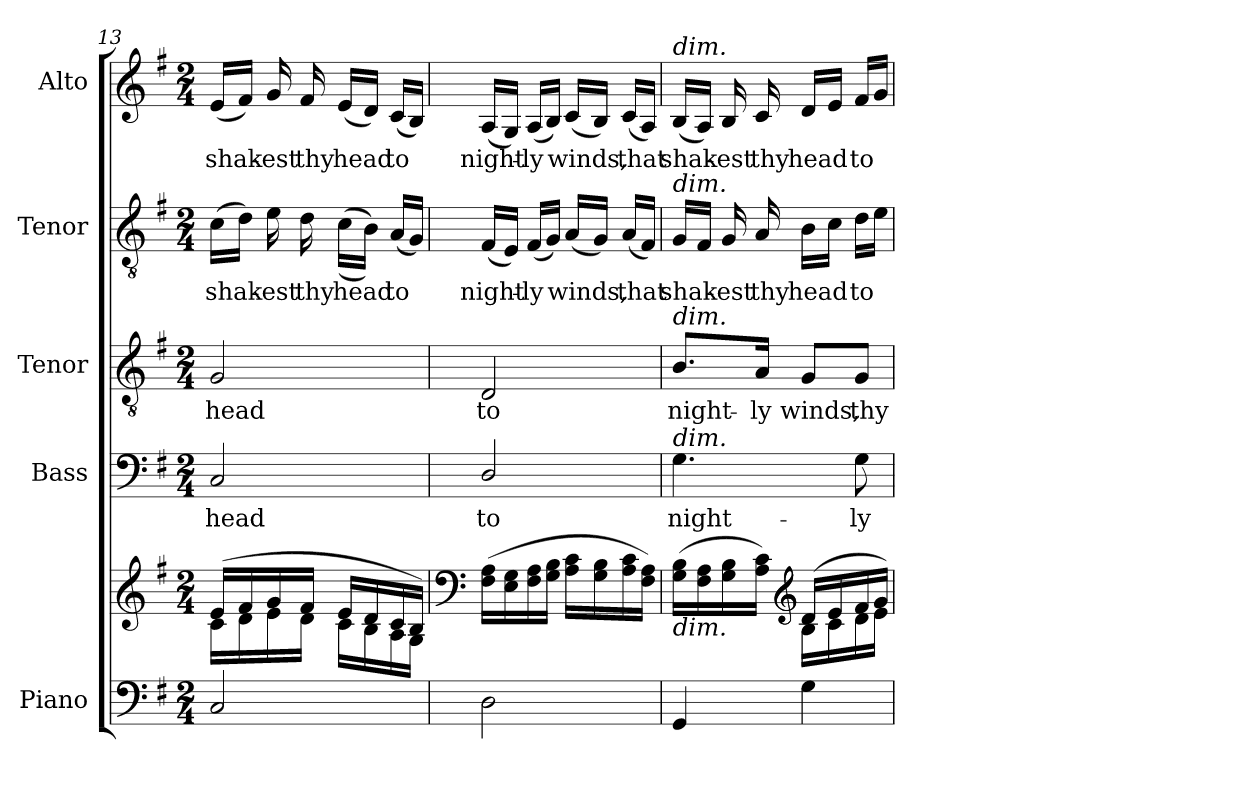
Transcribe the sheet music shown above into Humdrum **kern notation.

**kern	**kern	**kern	**text	**kern	**text	**kern	**text	**kern	**text
*part5	*part5	*part4	*part4	*part3	*part3	*part2	*part2	*part1	*part1
*staff6	*staff5	*staff4	*staff4	*staff3	*staff3	*staff2	*staff2	*staff1	*staff1
*I"Piano	*	*I"Bass	*	*I"Tenor	*	*I"Tenor	*	*I"Alto	*
*I'Pno.	*	*I'B.	*	*I'T.	*	*I'T.	*	*I'A.	*
*clefF4	*clefG2	*clefF4	*	*clefGv2	*	*clefGv2	*	*clefG2	*
*	*	*	*	*ITrd7c12	*	*ITrd7c12	*	*	*
*k[f#]	*k[f#]	*k[f#]	*	*k[f#]	*	*k[f#]	*	*k[f#]	*
*G:	*G:	*G:	*	*G:	*	*G:	*	*G:	*
*M2/4	*M2/4	*M2/4	*	*M2/4	*	*M2/4	*	*M2/4	*
=13	=13	=13	=13	=13	=13	=13	=13	=13	=13
*	*^	*	*	*	*	*	*	*	*
!	!	!	!	!LO:LY:b:color=#000000	!	!	!	!	!	!
!	!	!	!	!	!	!LO:LY:b:color=#000000	!	!	!	!
!	!	!	!	!	!	!	!	!LO:LY:b:color=#000000	!	!
!	!	!	!	!	!	!	!	!	!	!LO:LY:b:color=#000000
2Ci/	(16ei/LL	16ci\LL	2Ci/	head	2GGi/	head	(16Ci\LL	shak-	(16ei/LL	shak-
.	16f#i/	16di\	.	.	.	.	16Di\JJ)	.	16f#i/JJ)	.
!	!	!	!	!	!	!	!	!LO:LY:b:color=#000000	!	!
!	!	!	!	!	!	!	!	!	!	!LO:LY:b:color=#000000
.	16gi/	16ei\	.	.	.	.	16Ei\	-est	16gi/	-est
!	!	!	!	!	!	!	!	!LO:LY:b:color=#000000	!	!
!	!	!	!	!	!	!	!	!	!	!LO:LY:b:color=#000000
.	16f#i/JJ	16di\JJ	.	.	.	.	16Di\	thy	16f#i/	thy
!	!	!	!	!	!	!	!	!LO:LY:b:color=#000000	!	!
!	!	!	!	!	!	!	!	!	!	!LO:LY:b:color=#000000
.	16ei/LL	16ci\LL	.	.	.	.	((16Ci\LL	head	(16ei/LL	head
.	16di/	16Bi\	.	.	.	.	16BBi\JJ))	.	16di/JJ)	.
!	!	!	!	!	!	!	!	!LO:LY:b:color=#000000	!	!
!	!	!	!	!	!	!	!	!	!	!LO:LY:b:color=#000000
.	16ci/	16Ai\	.	.	.	.	(16AAi/LL	to	(16ci/LL	to
.	16Bi/JJ)	16Gi\JJ	.	.	.	.	16GGi/JJ)	.	16Bi/JJ)	.
*	*v	*v	*	*	*	*	*	*	*	*
!!LO:LB:g=z
=14	=14	=14	=14	=14	=14	=14	=14	=14	=14
*	*clefF4	*	*	*	*	*	*	*	*
*	*^	*	*	*	*	*	*	*	*
!	!	!	!	!LO:LY:b:color=#000000	!	!	!	!	!	!
*	*v	*v	*	*	*	*	*	*	*	*
*	*^	*	*	*	*	*	*	*	*
!	!	!	!	!	!	!LO:LY:b:color=#000000	!	!	!	!
*	*v	*v	*	*	*	*	*	*	*	*
*	*^	*	*	*	*	*	*	*	*
!	!	!	!	!	!	!	!	!LO:LY:b:color=#000000	!	!
*	*v	*v	*	*	*	*	*	*	*	*
*	*^	*	*	*	*	*	*	*	*
!	!	!	!	!	!	!	!	!	!	!LO:LY:b:color=#000000
*	*v	*v	*	*	*	*	*	*	*	*
2Di\	(16F#i\ 16AiLL	2Di/	to	2DDi/	to	(16FF#i/LL	night-	(16Ai/LL	night-
.	16Ei\ 16Gi	.	.	.	.	16EEi/JJ)	.	16Gi/JJ)	.
!	!	!	!	!	!	!	!LO:LY:b:color=#000000	!	!
!	!	!	!	!	!	!	!	!	!LO:LY:b:color=#000000
.	16F#i\ 16Ai	.	.	.	.	(16FF#i/LL	-ly	(16Ai/LL	-ly
.	16Gi\ 16BiJJ	.	.	.	.	16GGi/JJ)	.	16Bi/JJ)	.
!	!	!	!	!	!	!	!LO:LY:b:color=#000000	!	!
!	!	!	!	!	!	!	!	!	!LO:LY:b:color=#000000
.	16Ai\ 16ciLL	.	.	.	.	(16AAi/LL	winds,	(16ci/LL	winds,
.	16Gi\ 16Bi	.	.	.	.	16GGi/JJ)	.	16Bi/JJ)	.
!	!	!	!	!	!	!	!LO:LY:b:color=#000000	!	!
!	!	!	!	!	!	!	!	!	!LO:LY:b:color=#000000
.	16Ai\ 16ci	.	.	.	.	(16AAi/LL	that	(16ci/LL	that
.	16F#i\ 16AiJJ)	.	.	.	.	16FF#i/JJ)	.	16Ai/JJ)	.
=15	=15	=15	=15	=15	=15	=15	=15	=15	=15
*	*^	*	*	*	*	*	*	*	*
!	!	!	!	!LO:LY:b:color=#000000	!	!	!	!	!	!
!	!	!	!	!	!	!LO:LY:b:color=#000000	!	!	!	!
!	!	!	!	!	!	!	!	!LO:LY:b:color=#000000	!	!
!	!	!	!	!	!	!	!	!	!LO:TX:a:i:t=dim.	!
!	!	!	!	!	!	!	!LO:TX:a:i:t=dim.	!	!	!
!	!	!	!	!	!LO:TX:a:i:t=dim.	!	!	!	!	!
!	!	!	!LO:TX:a:i:t=dim.	!	!	!	!	!	!	!
!	!LO:TX:b:i:t=dim.	!	!	!	!	!	!	!	!	!
!	!	!	!	!	!	!	!	!	!	!LO:LY:b:color=#000000
4GGi/	(16Gi\ 16BiLL	4ryy	4.Gi\	night-	8.BBi/L	night-	16GGi/LL	shak-	(16Bi/LL	shak-
.	16F#i\ 16Ai	.	.	.	.	.	16FF#i/JJ	.	16Ai/JJ)	.
!	!	!	!	!	!	!	!	!LO:LY:b:color=#000000	!	!
!	!	!	!	!	!	!	!	!	!	!LO:LY:b:color=#000000
.	16Gi\ 16Bi	.	.	.	.	.	16GGi/	-est	16Bi/	-est
!	!	!	!	!	!	!LO:LY:b:color=#000000	!	!	!	!
!	!	!	!	!	!	!	!	!LO:LY:b:color=#000000	!	!
!	!	!	!	!	!	!	!	!	!	!LO:LY:b:color=#000000
.	16Ai\ 16ciJJ)	.	.	.	16AAi/Jk	-ly	16AAi/	thy	16ci/	thy
*	*clefG2	*	*	*	*	*	*	*	*	*
!	!	!	!	!	!	!LO:LY:b:color=#000000	!	!	!	!
!	!	!	!	!	!	!	!	!LO:LY:b:color=#000000	!	!
!	!	!	!	!	!	!	!	!	!	!LO:LY:b:color=#000000
4Gi\	(16di/LL	16Bi\LL	.	.	8GGi/L	winds,	16BBi\LL	head	16di/LL	head
.	16ei/	16ci\	.	.	.	.	16Ci\JJ	.	16ei/JJ	.
!	!	!	!	!LO:LY:b:color=#000000	!	!	!	!	!	!
!	!	!	!	!	!	!LO:LY:b:color=#000000	!	!	!	!
!	!	!	!	!	!	!	!	!LO:LY:b:color=#000000	!	!
!	!	!	!	!	!	!	!	!	!	!LO:LY:b:color=#000000
.	16f#i/	16di\	8Gi\	-ly	8GGi/J	thy	16Di\LL	to	16f#i/LL	to
.	16gi/JJ)	16ei\JJ	.	.	.	.	16Ei\JJ	.	16gi/JJ	.
*	*v	*v	*	*	*	*	*	*	*	*
=	=	=	=	=	=	=	=	=	=
*-	*-	*-	*-	*-	*-	*-	*-	*-	*-
